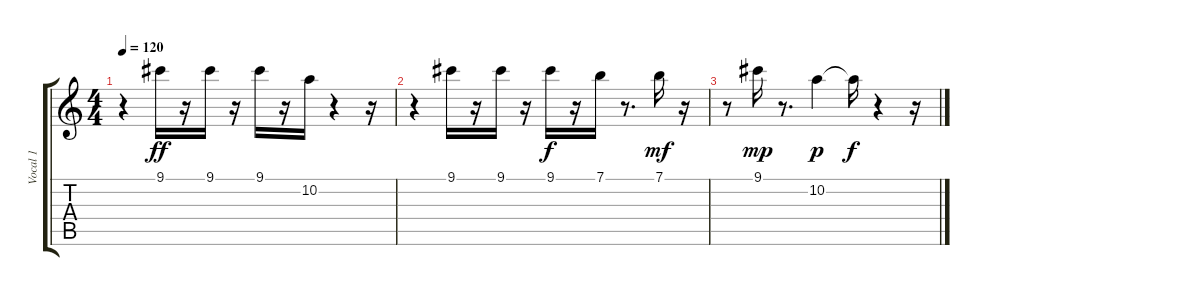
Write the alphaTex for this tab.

\track ("Vocal 1" "Vocal 1") {instrument overdrivenguitar}
\staff {score tabs}
\tuning (E4 B3 G3 D3 A2 E2) {hide}
\ts (4 4)
\tempo 120
\clef g2
\ks c
r.4{dy ff} 9.1.16 r.16 9.1.16 r.16 9.1.16 r.16 10.2.16 r.4 r.16 |
r.4 9.1.16 r.16 9.1.16 r.16 9.1.16{dy f} r.16 7.1.16 r.8{d} 7.1.16{dy mf} r.16 |
r.8 9.1.16{dy mp} r.8{d} 10.2.4{dy p} 10.2{t}.16{dy f} r.4 r.16
